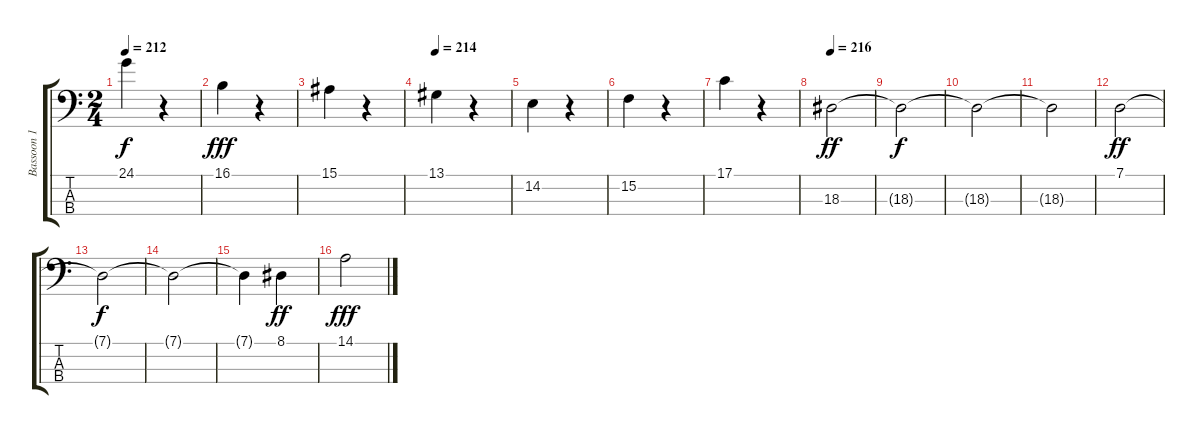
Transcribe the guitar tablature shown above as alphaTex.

\track ("Bassoon 1" "Bassoon 1") {instrument bassoon}
\staff {score tabs}
\tuning (G2 D2 A1 E1) {hide}
\ts (2 4)
\tempo 212
\clef f4
\ks c
24.1{t}.4{dy f} r.4 |
16.1.4{dy fff} r.4 |
15.1.4 r.4 |
\tempo 214
13.1.4 r.4 |
14.2.4 r.4 |
15.2.4 r.4 |
17.1.4 r.4 |
\tempo 216
18.3.2{dy ff} |
18.3{t}.2{dy f} |
18.3{t}.2 |
18.3{t}.2 |
7.1.2{dy ff} |
7.1{t}.2{dy f} |
7.1{t}.2 |
7.1{t}.4 8.1.4{dy ff} |
14.1.2{dy fff}
